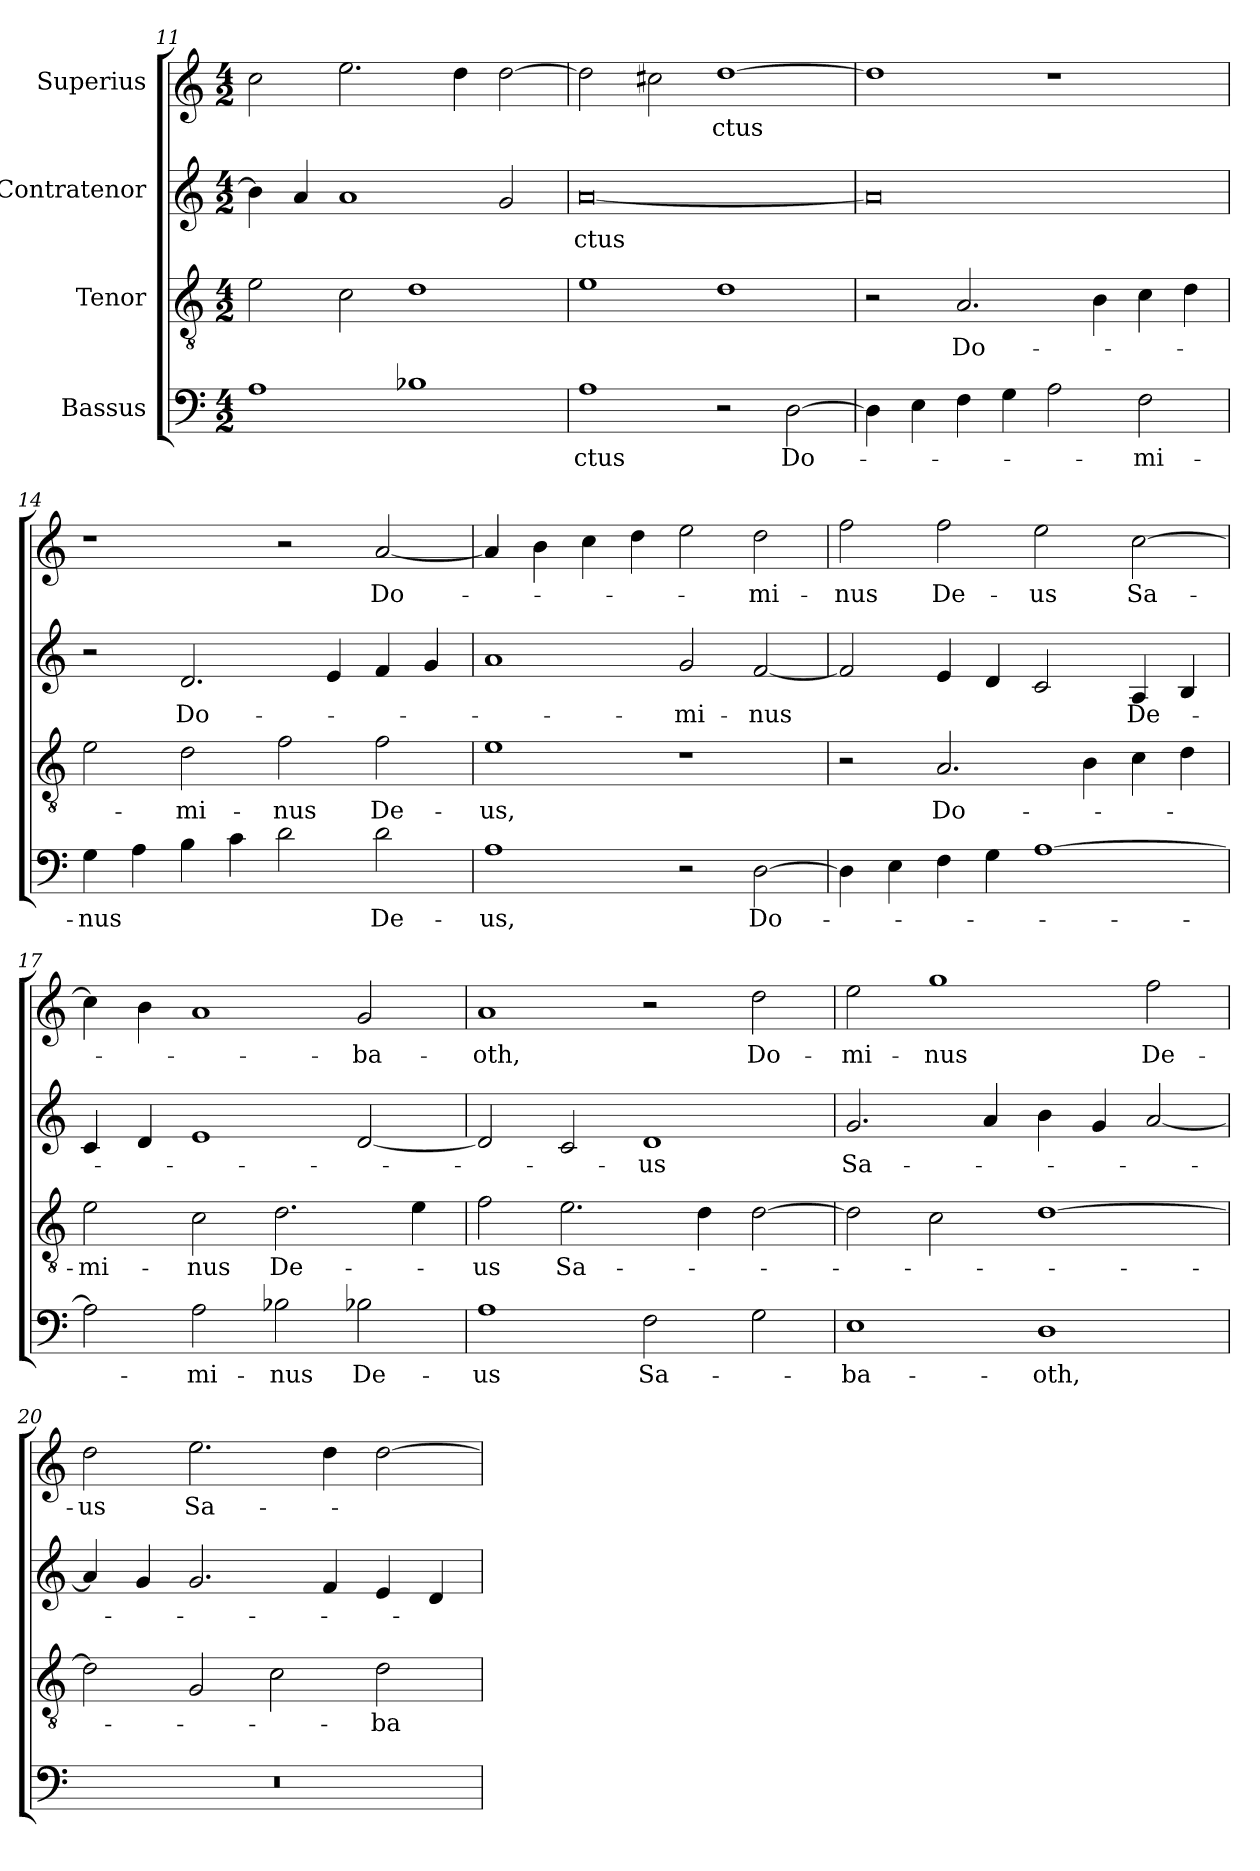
**kern	**text	**kern	**text	**kern	**text	**kern	**text
*part4	*part4	*part3	*part3	*part2	*part2	*part1	*part1
*staff4	*staff4	*staff3	*staff3	*staff2	*staff2	*staff1	*staff1
*I"Bassus	*	*I"Tenor	*	*I"Contratenor	*	*I"Superius	*
*clefF4	*	*clefGv2	*	*clefG2	*	*clefG2	*
*k[]	*	*k[]	*	*k[]	*	*k[]	*
*M4/2	*	*M4/2	*	*M4/2	*	*M4/2	*
=11	=11	=11	=11	=11	=11	=11	=11
1A\	.	2e\	.	4b\]	.	2cc\	.
.	.	.	.	4a/	.	.	.
.	.	2c\	.	1a/	.	2.ee\	.
1B-X\	.	1d\	.	.	.	.	.
.	.	.	.	.	.	4dd\	.
.	.	.	.	2g/	.	[2dd\	.
=12	=12	=12	=12	=12	=12	=12	=12
1A\	-ctus	1e\	.	[0a/	-ctus	2dd\]	.
.	.	.	.	.	.	2cc#X\	.
2r	.	1d\	.	.	.	[1dd\	-ctus
[2D\	Do-	.	.	.	.	.	.
=13	=13	=13	=13	=13	=13	=13	=13
4D\]	.	2r	.	0a/]	.	1dd\]	.
4E\	.	.	.	.	.	.	.
4F\	.	2.A/	Do-	.	.	.	.
4G\	.	.	.	.	.	.	.
2A\	.	.	.	.	.	1r	.
.	.	4B\	.	.	.	.	.
2F\	-mi-	4c\	.	.	.	.	.
.	.	4d\	.	.	.	.	.
=14	=14	=14	=14	=14	=14	=14	=14
4G\	-nus	2e\	.	2r	.	1r	.
4A\	.	.	.	.	.	.	.
4B\	.	2d\	-mi-	2.d/	Do-	.	.
4c\	.	.	.	.	.	.	.
2d\	.	2f\	-nus	.	.	2r	.
.	.	.	.	4e/	.	.	.
2d\	De-	2f\	De-	4f/	.	[2a/	Do-
.	.	.	.	4g/	.	.	.
=15	=15	=15	=15	=15	=15	=15	=15
1A\	-us,	1e\	-us,	1a/	.	4a/]	.
.	.	.	.	.	.	4b\	.
.	.	.	.	.	.	4cc\	.
.	.	.	.	.	.	4dd\	.
2r	.	1r	.	2g/	-mi-	2ee\	.
[2D\	Do-	.	.	[2f/	-nus	2dd\	-mi-
=16	=16	=16	=16	=16	=16	=16	=16
4D\]	.	2r	.	2f/]	.	2ff\	-nus
4E\	.	.	.	.	.	.	.
4F\	.	2.A/	Do-	4e/	.	2ff\	De-
4G\	.	.	.	4d/	.	.	.
[1A\	.	.	.	2c/	.	2ee\	-us
.	.	4B\	.	.	.	.	.
.	.	4c\	.	4A/	De-	[2cc\	Sa-
.	.	4d\	.	4B/	.	.	.
=17	=17	=17	=17	=17	=17	=17	=17
2A\]	.	2e\	-mi-	4c/	.	4cc\]	.
.	.	.	.	4d/	.	4b\	.
2A\	-mi-	2c\	-nus	1e/	.	1a/	.
2B-X\	-nus	2.d\	De-	.	.	.	.
2B-X\	De-	.	.	[2d/	.	2g/	-ba-
.	.	4e\	.	.	.	.	.
=18	=18	=18	=18	=18	=18	=18	=18
1A\	-us	2f\	-us	2d/]	.	1a/	-oth,
.	.	2.e\	Sa-	2c/	.	.	.
2F\	Sa-	.	.	1d/	-us	2r	.
.	.	4d\	.	.	.	.	.
2G\	.	[2d\	.	.	.	2dd\	Do-
=19	=19	=19	=19	=19	=19	=19	=19
1E\	-ba-	2d\]	.	2.g/	Sa-	2ee\	-mi-
.	.	2c\	.	.	.	1gg\	-nus
.	.	.	.	4a/	.	.	.
1D\	-oth,	[1d\	.	4b\	.	.	.
.	.	.	.	4g/	.	.	.
.	.	.	.	[2a/	.	2ff\	De-
=20	=20	=20	=20	=20	=20	=20	=20
0r	.	2d\]	.	4a/]	.	2dd\	-us
.	.	.	.	4g/	.	.	.
.	.	2G/	.	2.g/	.	2.ee\	Sa-
.	.	2c\	.	.	.	.	.
.	.	.	.	4f/	.	4dd\	.
.	.	2d\	-ba-	4e/	.	[2dd\	.
.	.	.	.	4d/	.	.	.
=	=	=	=	=	=	=	=
*-	*-	*-	*-	*-	*-	*-	*-
